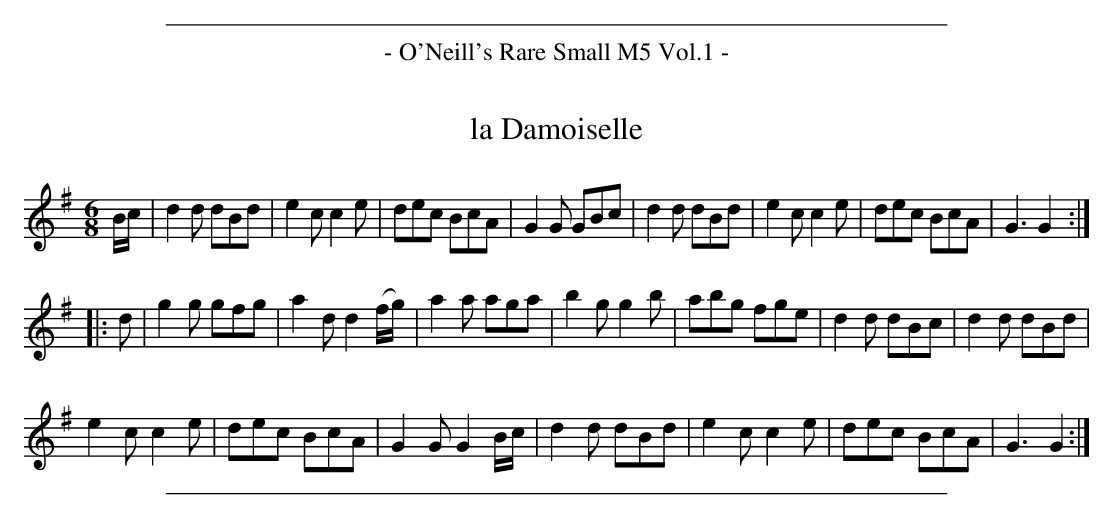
X:1
T: la Damoiselle
M: 6/8
L: 1/8
K: G
B/c/ |\
d2d dBd | e2c c2e | dec BcA | G2G GBc |\
d2d dBd | e2c c2e | dec BcA | G3 G2 :|
|: d |\
g2g gfg | a2d d2(f/g/) | a2a aga | b2g g2b |\
abg fge | d2d dBc | d2d dBd |
e2c c2e |\
dec BcA | G2G G2B/c/ | d2d dBd | e2c c2e |\
dec BcA | G3 G2 :|
